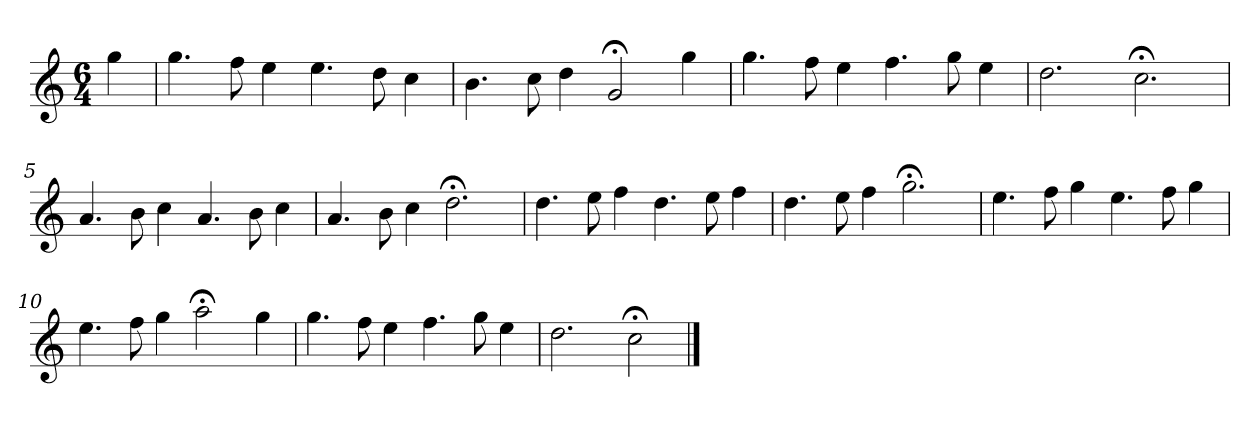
**kern
*part1
*staff1
*k[]
*C:
*M6/4
*MM120
=
4gg
=1
4.gg
8ff
4ee
4.ee
8dd
4cc
=2
4.b
8cc
4dd
2g;<
4gg
=3
4.gg
8ff
4ee
4.ff
8gg
4ee
=4
2.dd
2.cc;<
=5
4.a
8b
4cc
4.a
8b
4cc
=6
4.a
8b
4cc
2.dd;<
=7
4.dd
8ee
4ff
4.dd
8ee
4ff
=8
4.dd
8ee
4ff
2.gg;<
=9
4.ee
8ff
4gg
4.ee
8ff
4gg
=10
4.ee
8ff
4gg
2aa;<
4gg
=11
4.gg
8ff
4ee
4.ff
8gg
4ee
=12
2.dd
2cc;<
==
*-
